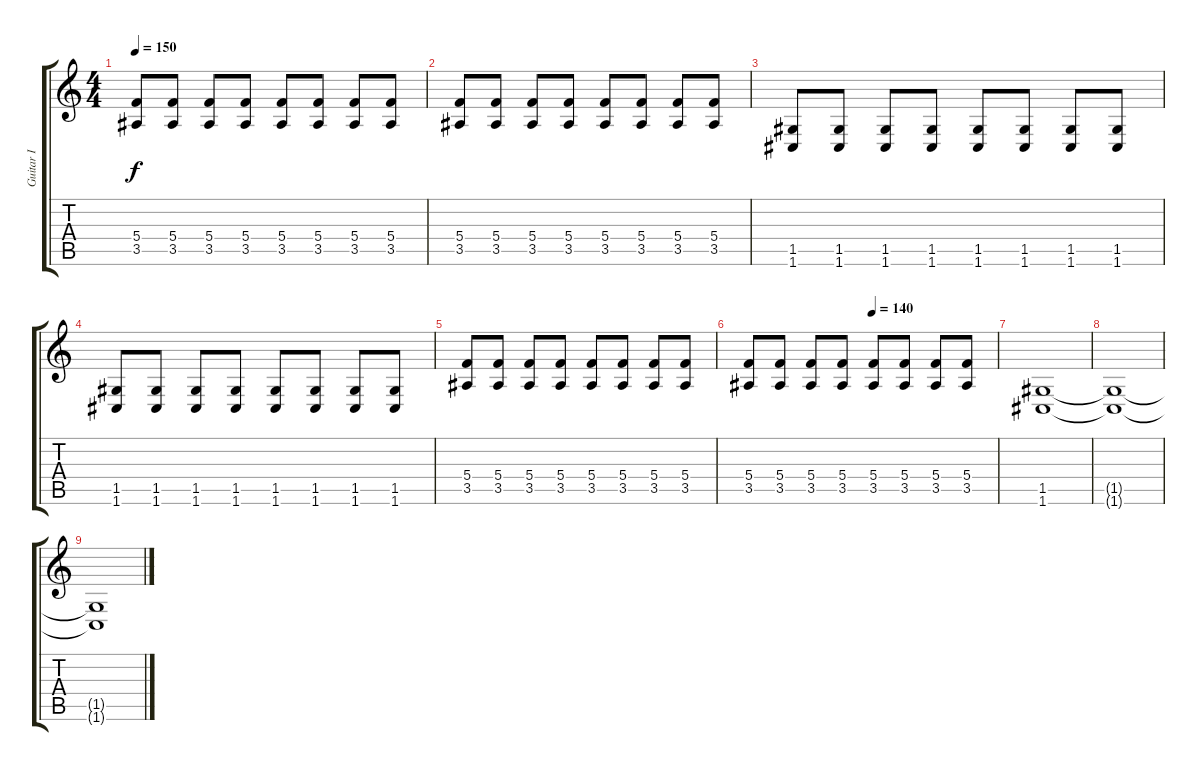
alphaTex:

\track ("Guitar I" "Guitar I") {instrument overdrivenguitar}
\staff {score tabs}
\tuning (D4 A3 F3 C3 G2 C2) {hide}
\ts (4 4)
\tempo 150
\clef g2
\ks c
(5.4 3.5).8{dy f} (5.4 3.5).8 (5.4 3.5).8 (5.4 3.5).8 (5.4 3.5).8 (5.4 3.5).8 (5.4 3.5).8 (5.4 3.5).8 |
(5.4 3.5).8 (5.4 3.5).8 (5.4 3.5).8 (5.4 3.5).8 (5.4 3.5).8 (5.4 3.5).8 (5.4 3.5).8 (5.4 3.5).8 |
(1.5 1.6).8 (1.5 1.6).8 (1.5 1.6).8 (1.5 1.6).8 (1.5 1.6).8 (1.5 1.6).8 (1.5 1.6).8 (1.5 1.6).8 |
(1.5 1.6).8 (1.5 1.6).8 (1.5 1.6).8 (1.5 1.6).8 (1.5 1.6).8 (1.5 1.6).8 (1.5 1.6).8 (1.5 1.6).8 |
(5.4 3.5).8 (5.4 3.5).8 (5.4 3.5).8 (5.4 3.5).8 (5.4 3.5).8 (5.4 3.5).8 (5.4 3.5).8 (5.4 3.5).8 |
\tempo (140 0.5)
(5.4 3.5).8 (5.4 3.5).8 (5.4 3.5).8 (5.4 3.5).8 (5.4 3.5).8 (5.4 3.5).8 (5.4 3.5).8 (5.4 3.5).8 |
(1.5 1.6).1 |
(1.5{t} 1.6{t}).1 |
(1.5{t} 1.6{t}).1
